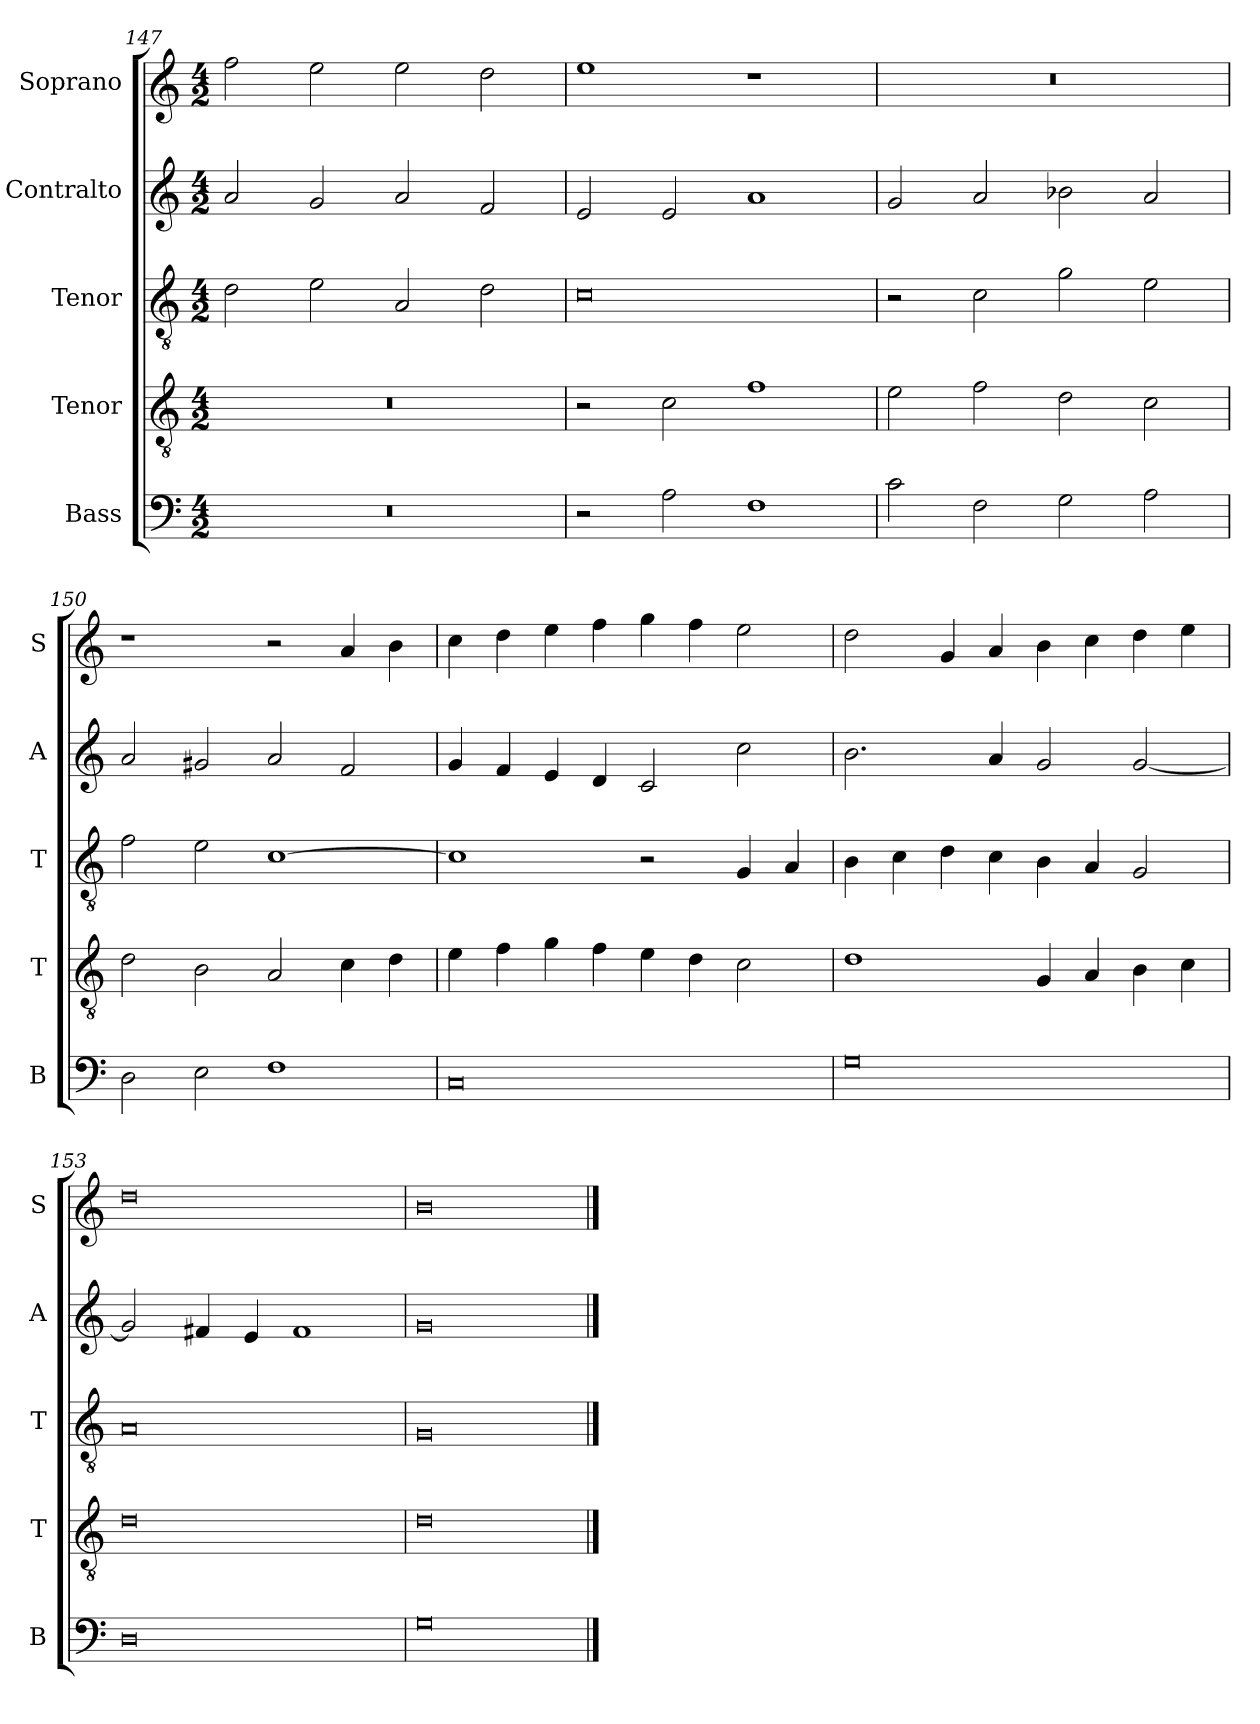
**kern	**kern	**kern	**kern	**kern
*part5	*part4	*part3	*part2	*part1
*staff5	*staff4	*staff3	*staff2	*staff1
*I"Bass	*I"Tenor	*I"Tenor	*I"Contralto	*I"Soprano
*I'B	*I'T	*I'T	*I'A	*I'S
*clefF4	*clefGv2	*clefGv2	*clefG2	*clefG2
*k[]	*k[]	*k[]	*k[]	*k[]
*G:mix	*G:mix	*G:mix	*G:mix	*G:mix
*M4/2	*M4/2	*M4/2	*M4/2	*M4/2
=147	=147	=147	=147	=147
0r	0r	2d	2a	2ff
.	.	2e	2g	2ee
.	.	2A	2a	2ee
.	.	2d	2f	2dd
=148	=148	=148	=148	=148
2r	2r	0c	2e	1ee
2A	2c	.	2e	.
1F	1f	.	1a	1r
=149	=149	=149	=149	=149
2c	2e	2r	2g	0r
2F	2f	2c	2a	.
2G	2d	2g	2b-X	.
2A	2c	2e	2a	.
=150	=150	=150	=150	=150
2D	2d	2f	2a	1r
2E	2B	2e	2g#X	.
1F	2A	[1c	2a	2r
.	4c	.	2f	4a
.	4d	.	.	4b
=151	=151	=151	=151	=151
0C	4e	1c]	4g	4cc
.	4f	.	4f	4dd
.	4g	.	4e	4ee
.	4f	.	4d	4ff
.	4e	2r	2c	4gg
.	4d	.	.	4ff
.	2c	4G	2cc	2ee
.	.	4A	.	.
=152	=152	=152	=152	=152
0G	1d	4B	2.b	2dd
.	.	4c	.	.
.	.	4d	.	4g
.	.	4c	4a	4a
.	4G	4B	2g	4b
.	4A	4A	.	4cc
.	4B	2G	[2g	4dd
.	4c	.	.	4ee
=153	=153	=153	=153	=153
0D	0d	0A	2g]	0dd
.	.	.	4f#X	.
.	.	.	4e	.
.	.	.	1f#	.
=154	=154	=154	=154	=154
0G	0d	0G	0g	0b
==	==	==	==	==
*-	*-	*-	*-	*-
